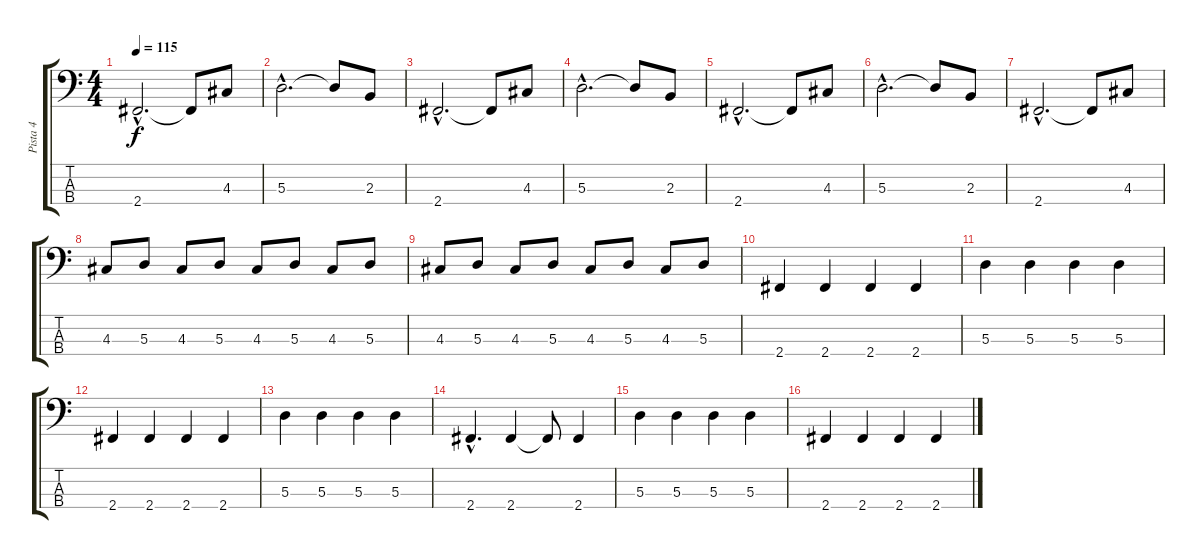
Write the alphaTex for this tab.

\track ("Pista 4" "Pista 4") {instrument electricbasspick}
\staff {score tabs}
\tuning (G2 D2 A1 E1) {hide}
\ts (4 4)
\tempo 115
\clef f4
\ks c
2.4{hac}.2{d dy f} 2.4{t}.8 4.3.8 |
5.3{hac}.2{d} 5.3{t}.8 2.3.8 |
2.4{hac}.2{d} 2.4{t}.8 4.3.8 |
5.3{hac}.2{d} 5.3{t}.8 2.3.8 |
2.4{hac}.2{d} 2.4{t}.8 4.3.8 |
5.3{hac}.2{d} 5.3{t}.8 2.3.8 |
2.4{hac}.2{d} 2.4{t}.8 4.3.8 |
4.3.8 5.3.8 4.3.8 5.3.8 4.3.8 5.3.8 4.3.8 5.3.8 |
4.3.8 5.3.8 4.3.8 5.3.8 4.3.8 5.3.8 4.3.8 5.3.8 |
2.4.4 2.4.4 2.4.4 2.4.4 |
5.3.4 5.3.4 5.3.4 5.3.4 |
2.4.4 2.4.4 2.4.4 2.4.4 |
5.3.4 5.3.4 5.3.4 5.3.4 |
2.4{hac}.4{d} 2.4.4 2.4{t}.8 2.4.4 |
5.3.4 5.3.4 5.3.4 5.3.4 |
2.4.4 2.4.4 2.4.4 2.4.4
